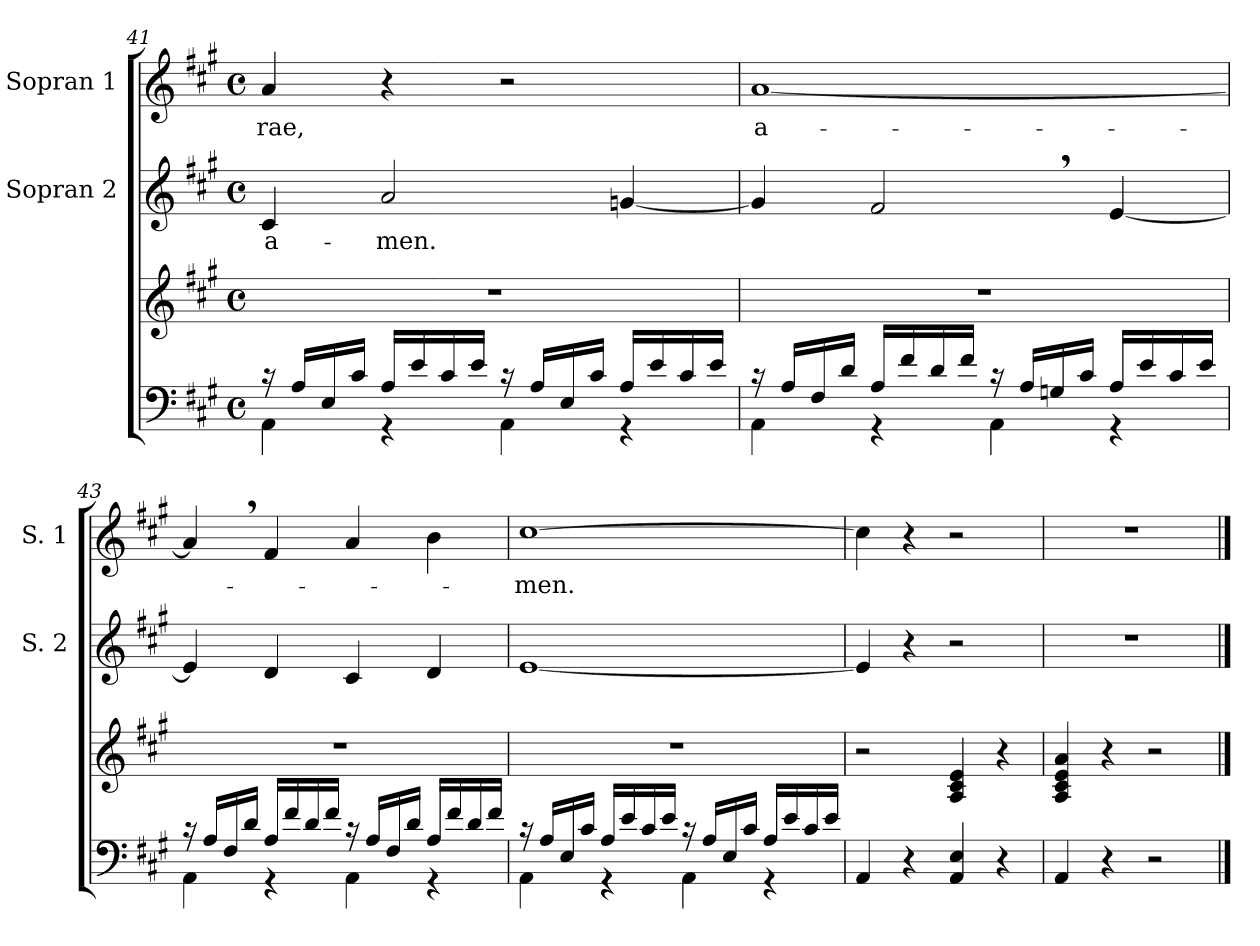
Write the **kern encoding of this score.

**kern	**kern	**kern	**text	**kern	**text
*part3	*part3	*part2	*part2	*part1	*part1
*staff4	*staff3	*staff2	*staff2	*staff1	*staff1
*	*	*I"Sopran 2	*	*I"Sopran 1	*
*	*	*I'S. 2	*	*I'S. 1	*
*clefF4	*clefG2	*clefG2	*	*clefG2	*
*k[f#c#g#]	*k[f#c#g#]	*k[f#c#g#]	*	*k[f#c#g#]	*
*A:	*A:	*A:	*	*A:	*
*M4/4	*M4/4	*M4/4	*	*M4/4	*
*met(c)	*met(c)	*met(c)	*	*met(c)	*
=41	=41	=41	=41	=41	=41
*^	*	*	*	*	*
!	!	!	!	!LO:LY:b	!	!LO:LY:b
16rc	4AA\	1r	4c#/	a-	4a/	-rae,
16A/LL	.	.	.	.	.	.
16E/	.	.	.	.	.	.
16c#/JJ	.	.	.	.	.	.
!	!	!	!	!LO:LY:b	!	!
16A/LL	4rGG	.	2a/	-men.	4r	.
16e/	.	.	.	.	.	.
16c#/	.	.	.	.	.	.
16e/JJ	.	.	.	.	.	.
16rc	4AA\	.	.	.	2r	.
16A/LL	.	.	.	.	.	.
16E/	.	.	.	.	.	.
16c#/JJ	.	.	.	.	.	.
16A/LL	4rGG	.	[4gn/	.	.	.
16e/	.	.	.	.	.	.
16c#/	.	.	.	.	.	.
16e/JJ	.	.	.	.	.	.
=42	=42	=42	=42	=42	=42	=42
!	!	!	!	!	!	!LO:LY:b
16rc	4AA\	1r	4g/]	.	[1a	a-
16A/LL	.	.	.	.	.	.
16F#/	.	.	.	.	.	.
16d/JJ	.	.	.	.	.	.
16A/LL	4rGG	.	2f#,>/	.	.	.
16f#/	.	.	.	.	.	.
16d/	.	.	.	.	.	.
16f#/JJ	.	.	.	.	.	.
16rc	4AA\	.	.	.	.	.
16A/LL	.	.	.	.	.	.
16Gn/	.	.	.	.	.	.
16c#/JJ	.	.	.	.	.	.
16A/LL	4rGG	.	[4e/	.	.	.
16e/	.	.	.	.	.	.
16c#/	.	.	.	.	.	.
16e/JJ	.	.	.	.	.	.
!!LO:LB:g=z
=43	=43	=43	=43	=43	=43	=43
16rc	4AA\	1r	4e/]	.	4a,>/]	.
16A/LL	.	.	.	.	.	.
16F#/	.	.	.	.	.	.
16d/JJ	.	.	.	.	.	.
16A/LL	4rGG	.	4d/	.	4f#/	.
16f#/	.	.	.	.	.	.
16d/	.	.	.	.	.	.
16f#/JJ	.	.	.	.	.	.
16rc	4AA\	.	4c#/	.	4a/	.
16A/LL	.	.	.	.	.	.
16F#/	.	.	.	.	.	.
16d/JJ	.	.	.	.	.	.
16A/LL	4rGG	.	4d/	.	4b\	.
16f#/	.	.	.	.	.	.
16d/	.	.	.	.	.	.
16f#/JJ	.	.	.	.	.	.
=44	=44	=44	=44	=44	=44	=44
!	!	!	!	!	!	!LO:LY:b
16rc	4AA\	1r	[1e	.	[1cc#	-men.
16A/LL	.	.	.	.	.	.
16E/	.	.	.	.	.	.
16c#/JJ	.	.	.	.	.	.
16A/LL	4rGG	.	.	.	.	.
16e/	.	.	.	.	.	.
16c#/	.	.	.	.	.	.
16e/JJ	.	.	.	.	.	.
16rc	4AA\	.	.	.	.	.
16A/LL	.	.	.	.	.	.
16E/	.	.	.	.	.	.
16c#/JJ	.	.	.	.	.	.
16A/LL	4rGG	.	.	.	.	.
16e/	.	.	.	.	.	.
16c#/	.	.	.	.	.	.
16e/JJ	.	.	.	.	.	.
*v	*v	*	*	*	*	*
=45	=45	=45	=45	=45	=45
4AA/	2r	4e/]	.	4cc#\]	.
4r	.	4r	.	4r	.
4AA/ 4E/	4A/ 4c#/ 4e/	2r	.	2r	.
4r	4r	.	.	.	.
=46	=46	=46	=46	=46	=46
4AA/	4A/ 4c#/ 4e/ 4a/	1r	.	1r	.
4r	4r	.	.	.	.
2r	2r	.	.	.	.
==	==	==	==	==	==
*-	*-	*-	*-	*-	*-
